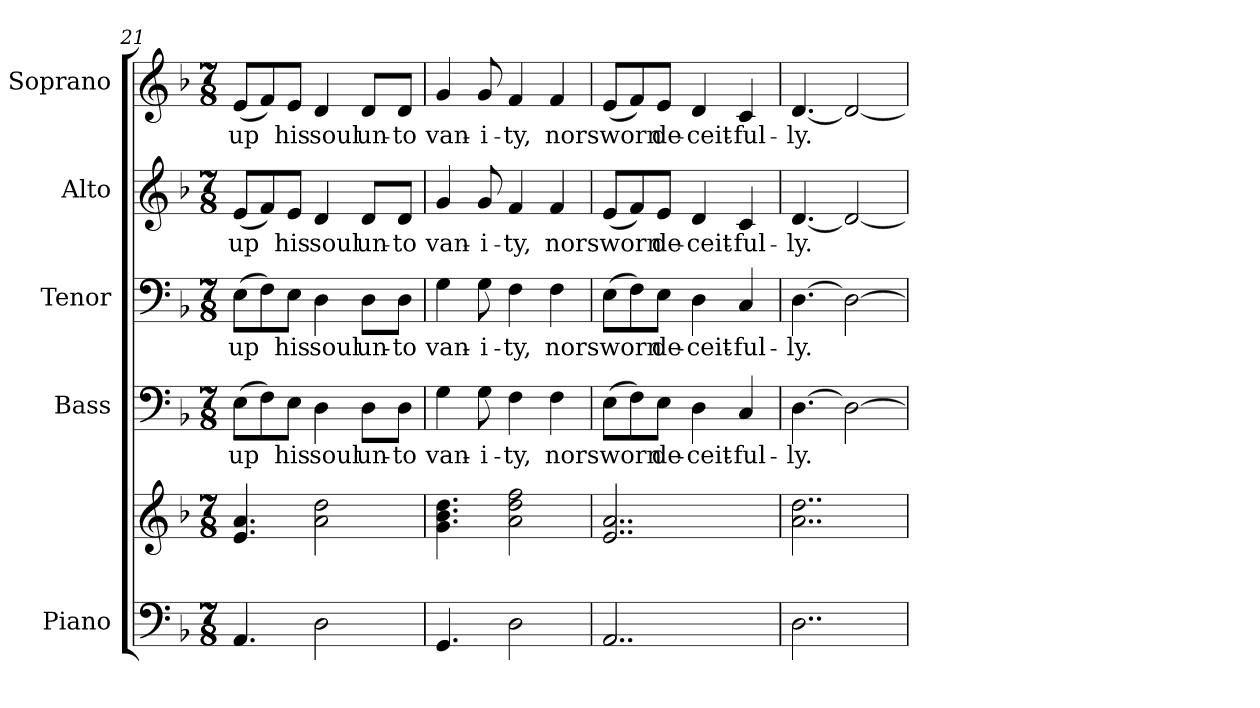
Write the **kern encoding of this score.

**kern	**kern	**kern	**text	**kern	**text	**kern	**text	**kern	**text
*part5	*part5	*part4	*part4	*part3	*part3	*part2	*part2	*part1	*part1
*staff6	*staff5	*staff4	*staff4	*staff3	*staff3	*staff2	*staff2	*staff1	*staff1
*I"Piano	*	*I"Bass	*	*I"Tenor	*	*I"Alto	*	*I"Soprano	*
*I'Pno.	*	*I'B.	*	*I'T.	*	*I'A.	*	*I'S.	*
!!LO:PB:g=z
*clefF4	*clefG2	*clefF4	*	*clefF4	*	*clefG2	*	*clefG2	*
*k[b-]	*k[b-]	*k[b-]	*	*k[b-]	*	*k[b-]	*	*k[b-]	*
*d:	*d:	*d:	*	*d:	*	*d:	*	*d:	*
*M7/8	*M7/8	*M7/8	*	*M7/8	*	*M7/8	*	*M7/8	*
=21	=21	=21	=21	=21	=21	=21	=21	=21	=21
!	!	!	!LO:LY:b:color=#000000	!	!	!	!	!	!
!	!	!	!	!	!LO:LY:b:color=#000000	!	!	!	!
!	!	!	!	!	!	!	!LO:LY:b:color=#000000	!	!
!	!	!	!	!	!	!	!	!	!LO:LY:b:color=#000000
4.AAi/	4.ei/ 4.ai	(8Ei\L	up	(8Ei\L	up	(8ei/L	up	(8ei/L	up
.	.	8Fi\)	.	8Fi\)	.	8fi/)	.	8fi/)	.
!	!	!	!LO:LY:b:color=#000000	!	!	!	!	!	!
!	!	!	!	!	!LO:LY:b:color=#000000	!	!	!	!
!	!	!	!	!	!	!	!LO:LY:b:color=#000000	!	!
!	!	!	!	!	!	!	!	!	!LO:LY:b:color=#000000
.	.	8Ei\J	his	8Ei\J	his	8ei/J	his	8ei/J	his
!	!	!	!LO:LY:b:color=#000000	!	!	!	!	!	!
!	!	!	!	!	!LO:LY:b:color=#000000	!	!	!	!
!	!	!	!	!	!	!	!LO:LY:b:color=#000000	!	!
!	!	!	!	!	!	!	!	!	!LO:LY:b:color=#000000
2Di\	2ai\ 2ddi	4Di\	soul	4Di\	soul	4di/	soul	4di/	soul
!	!	!	!LO:LY:b:color=#000000	!	!	!	!	!	!
!	!	!	!	!	!LO:LY:b:color=#000000	!	!	!	!
!	!	!	!	!	!	!	!LO:LY:b:color=#000000	!	!
!	!	!	!	!	!	!	!	!	!LO:LY:b:color=#000000
.	.	8Di\L	un-	8Di\L	un-	8di/L	un-	8di/L	un-
!	!	!	!LO:LY:b:color=#000000	!	!	!	!	!	!
!	!	!	!	!	!LO:LY:b:color=#000000	!	!	!	!
!	!	!	!	!	!	!	!LO:LY:b:color=#000000	!	!
!	!	!	!	!	!	!	!	!	!LO:LY:b:color=#000000
.	.	8Di\J	-to	8Di\J	-to	8di/J	-to	8di/J	-to
=22	=22	=22	=22	=22	=22	=22	=22	=22	=22
!	!	!	!LO:LY:b:color=#000000	!	!	!	!	!	!
!	!	!	!	!	!LO:LY:b:color=#000000	!	!	!	!
!	!	!	!	!	!	!	!LO:LY:b:color=#000000	!	!
!	!	!	!	!	!	!	!	!	!LO:LY:b:color=#000000
4.GGi/	4.gi\ 4.b-i 4.ddi	4Gi\	van-	4Gi\	van-	4gi/	van-	4gi/	van-
!	!	!	!LO:LY:b:color=#000000	!	!	!	!	!	!
!	!	!	!	!	!LO:LY:b:color=#000000	!	!	!	!
!	!	!	!	!	!	!	!LO:LY:b:color=#000000	!	!
!	!	!	!	!	!	!	!	!	!LO:LY:b:color=#000000
.	.	8Gi\	-i-	8Gi\	-i-	8gi/	-i-	8gi/	-i-
!	!	!	!LO:LY:b:color=#000000	!	!	!	!	!	!
!	!	!	!	!	!LO:LY:b:color=#000000	!	!	!	!
!	!	!	!	!	!	!	!LO:LY:b:color=#000000	!	!
!	!	!	!	!	!	!	!	!	!LO:LY:b:color=#000000
2Di\	2ai\ 2ddi 2ffi	4Fi\	-ty,	4Fi\	-ty,	4fi/	-ty,	4fi/	-ty,
!	!	!	!LO:LY:b:color=#000000	!	!	!	!	!	!
!	!	!	!	!	!LO:LY:b:color=#000000	!	!	!	!
!	!	!	!	!	!	!	!LO:LY:b:color=#000000	!	!
!	!	!	!	!	!	!	!	!	!LO:LY:b:color=#000000
.	.	4Fi\	nor	4Fi\	nor	4fi/	nor	4fi/	nor
=23	=23	=23	=23	=23	=23	=23	=23	=23	=23
!	!	!	!LO:LY:b:color=#000000	!	!	!	!	!	!
!	!	!	!	!	!LO:LY:b:color=#000000	!	!	!	!
!	!	!	!	!	!	!	!LO:LY:b:color=#000000	!	!
!	!	!	!	!	!	!	!	!	!LO:LY:b:color=#000000
2..AAi/	2..ei/ 2..ai	(8Ei\L	sworn	(8Ei\L	sworn	(8ei/L	sworn	(8ei/L	sworn
.	.	8Fi\)	.	8Fi\)	.	8fi/)	.	8fi/)	.
!	!	!	!LO:LY:b:color=#000000	!	!	!	!	!	!
!	!	!	!	!	!LO:LY:b:color=#000000	!	!	!	!
!	!	!	!	!	!	!	!LO:LY:b:color=#000000	!	!
!	!	!	!	!	!	!	!	!	!LO:LY:b:color=#000000
.	.	8Ei\J	de-	8Ei\J	de-	8ei/J	de-	8ei/J	de-
!	!	!	!LO:LY:b:color=#000000	!	!	!	!	!	!
!	!	!	!	!	!LO:LY:b:color=#000000	!	!	!	!
!	!	!	!	!	!	!	!LO:LY:b:color=#000000	!	!
!	!	!	!	!	!	!	!	!	!LO:LY:b:color=#000000
.	.	4Di\	-ceit-	4Di\	-ceit-	4di/	-ceit-	4di/	-ceit-
!	!	!	!LO:LY:b:color=#000000	!	!	!	!	!	!
!	!	!	!	!	!LO:LY:b:color=#000000	!	!	!	!
!	!	!	!	!	!	!	!LO:LY:b:color=#000000	!	!
!	!	!	!	!	!	!	!	!	!LO:LY:b:color=#000000
.	.	4Ci/	-ful-	4Ci/	-ful-	4ci/	-ful-	4ci/	-ful-
=24	=24	=24	=24	=24	=24	=24	=24	=24	=24
!	!	!	!LO:LY:b:color=#000000	!	!	!	!	!	!
!	!	!	!	!	!LO:LY:b:color=#000000	!	!	!	!
!	!	!	!	!	!	!	!LO:LY:b:color=#000000	!	!
!	!	!	!	!	!	!	!	!	!LO:LY:b:color=#000000
2..Di\	2..ai\ 2..ddi	[>4.Di\	-ly.	[>4.Di\	-ly.	[<4.di/	-ly.	[<4.di/	-ly.
.	.	2Di\_>	.	2Di\_>	.	2di/_<	.	2di/_<	.
=	=	=	=	=	=	=	=	=	=
*-	*-	*-	*-	*-	*-	*-	*-	*-	*-
